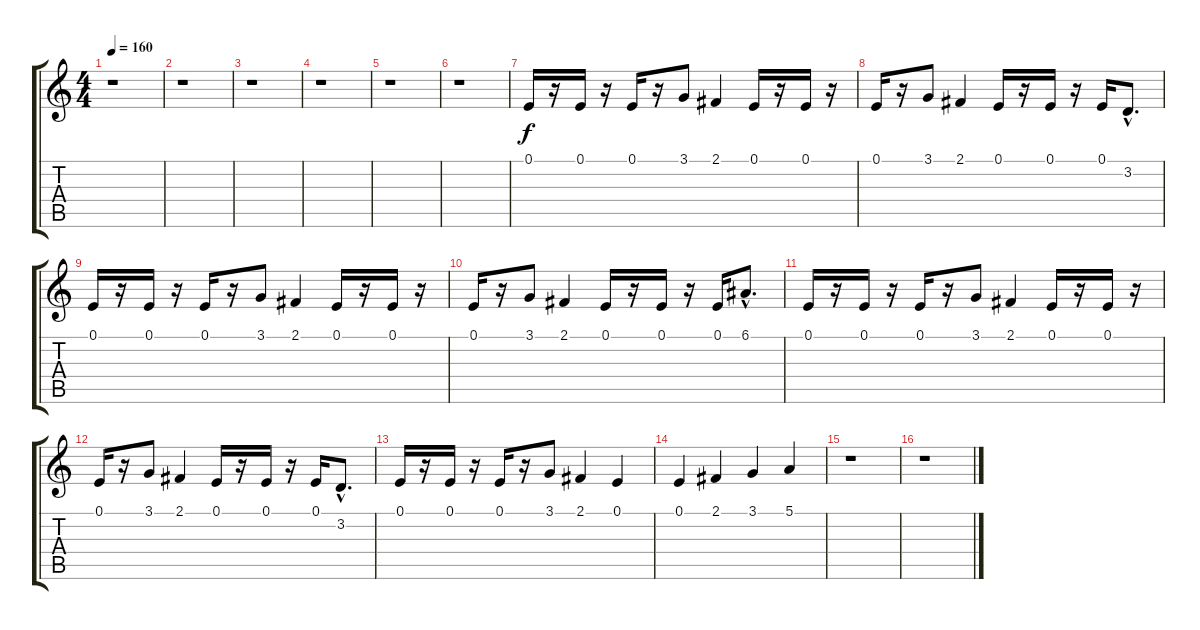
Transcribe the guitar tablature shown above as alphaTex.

\track "" {instrument lead2sawtooth}
\staff {score tabs}
\tuning (E4 B3 G3 D3 A2 E2) {hide}
\ts (4 4)
\tempo 160
\clef g2
\ks c
r.1{dy f} |
r.1 |
r.1 |
r.1 |
r.1 |
r.1 |
0.1.16{volume 14 balance 8} r.16 0.1.16 r.16 0.1.16 r.16 3.1.8 2.1.4 0.1.16 r.16 0.1.16 r.16 |
0.1.16 r.16 3.1.8 2.1.4 0.1.16 r.16 0.1.16 r.16 0.1.16 3.2{hac}.8{d} |
0.1.16 r.16 0.1.16 r.16 0.1.16 r.16 3.1.8 2.1.4 0.1.16 r.16 0.1.16 r.16 |
0.1.16 r.16 3.1.8 2.1.4 0.1.16 r.16 0.1.16 r.16 0.1.16 6.1{hac}.8{d} |
0.1.16 r.16 0.1.16 r.16 0.1.16 r.16 3.1.8 2.1.4 0.1.16 r.16 0.1.16 r.16 |
0.1.16 r.16 3.1.8 2.1.4 0.1.16 r.16 0.1.16 r.16 0.1.16 3.2{hac}.8{d} |
0.1.16 r.16 0.1.16 r.16 0.1.16 r.16 3.1.8 2.1.4 0.1.4 |
0.1.4 2.1.4 3.1.4 5.1.4 |
r.1 |
r.1
